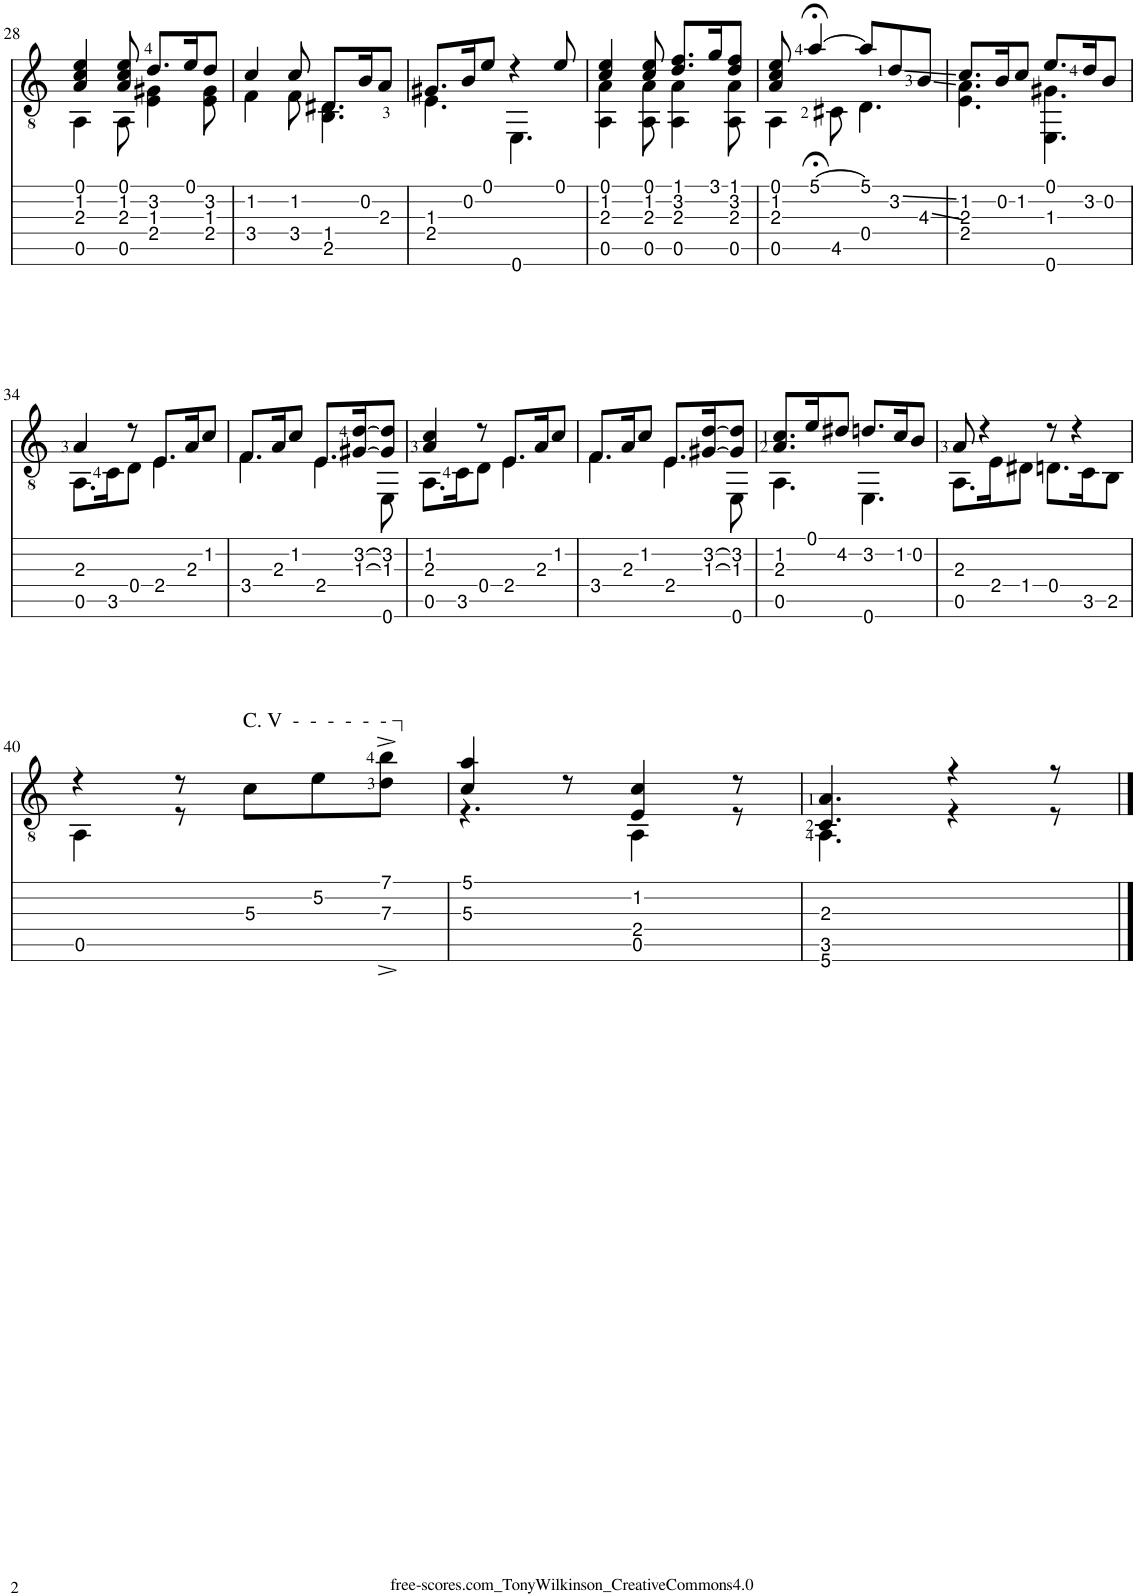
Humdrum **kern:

**kern	**kern
*part1	*part1
*staff2	*staff1
*I"Guitar	*
*I'Guit.	*
!!LO:PB:g=z
*	*clefGv2
*k[]	*k[]
*M6/8	*M6/8
=28	=28
*^	*^
4A 4c 4e	4AA	4A/ 4c/ 4e/	4AA\
8A 8c 8e	8AA	8A/ 8c/ 8e/	8AA\
8.dL	4E 4G#	8.d/L	4E\ 4G#X\
16eK	.	16e/K	.
8dJ	8E 8G#	8d/J	8E\ 8G#\
=29	=29	=29	=29
4c	4F	4c/	4F\
8c	8F	8c/	8F\
8.D#L	4.D# 4.BB	8.D#X/L	4.BB\ 4.D#\
16BK	.	16B/K	.
8AJ	.	8A/J	.
=30	=30	=30	=30
8.G#L	4.E	8.G#X/L	4.E\
16BK	.	16B/K	.
8eJ	.	8e/J	.
4r	4.EE	4r	4.EE\
8e	.	8e/	.
=31	=31	=31	=31
4c 4e	4AA 4A	4c/ 4e/	4AA\ 4A\
8c 8e	8AA 8A	8c/ 8e/	8AA\ 8A\
8.d\ 8.f\L	4AA 4A	8.d/ 8.f/L	4AA\ 4A\
16gK	.	16g/K	.
8d\ 8f\J	8AA 8A	8d/ 8f/J	8AA\ 8A\
=32	=32	=32	=32
8A 8c 8e	4AA	8A/ 8c/ 8e/	4AA\
[4a;<	.	[4a;</	.
.	8C#	.	8C#X\
8aL]	4.D	8a/L]	4.D\
8d	.	8d/	.
8BJ	.	8B/J	.
=33	=33	=33	=33
8.cL	4.E 4.A	8.c/L	4.E\ 4.A\
16BK	.	16B/K	.
8cJ	.	8c/J	.
8.eL	4.EE 4.G#	8.e/L	4.EE\ 4.G#X\
16dK	.	16d/K	.
8BJ	.	8B/J	.
!!LO:LB:g=z	!!
=34	=34	=34	=34
4A	8.AAL	4A/	8.AA\L
.	16CK	.	16C\K
8r	8DJ	8r	8D\J
8.EL	4.E	8.E/L	4.E\
16AK	.	16A/K	.
8cJ	.	8c/J	.
=35	=35	=35	=35
8.FL	4.F	8.F/L	4.F\
16AK	.	16A/K	.
8cJ	.	8c/J	.
8.EL	4E	8.E/L	4E\
[16G#\ [16d\K	.	[16G#X/ [16d/K	.
8G#]\ 8d]\J	8EE	8G#/] 8d/]J	8EE\
=36	=36	=36	=36
4A 4c	8.AAL	4A/ 4c/	8.AA\L
.	16CK	.	16C\K
8r	8DJ	8r	8D\J
8.EL	4.E	8.E/L	4.E\
16AK	.	16A/K	.
8cJ	.	8c/J	.
=37	=37	=37	=37
8.FL	4.F	8.F/L	4.F\
16AK	.	16A/K	.
8cJ	.	8c/J	.
8.EL	4E	8.E/L	4E\
[16G#X\ [16d\K	.	[16G#X/ [16d/K	.
8G#]\ 8d]\J	8EE	8G#/] 8d/]J	8EE\
=38	=38	=38	=38
8.A\ 8.c\L	4.AA	8.A/ 8.c/L	4.AA\
16eK	.	16e/K	.
8d#J	.	8d#X/J	.
8.dL	4.EE	8.dn/L	4.EE\
16cK	.	16c/K	.
8BJ	.	8B/J	.
=39	=39	=39	=39
8A	8.AAL	8A/	8.AA\L
4r	.	4r	.
.	16EK	.	16E\K
.	8D#J	.	8D#X\J
8r	8.DL	8r	8.Dn\L
4r	.	4r	.
.	16CK	.	16C\K
.	8BBJ	.	8BB\J
!!LO:LB:g=z	!!
=40	=40	=40	=40
4r	4AA	4r	4AA\
8r	8r	8r	8r
!	!	!LO:TX:a:t=C. V  -  -  -  -  -  - ┐	!
8cL	4.ryy	8c\L	4.ryy
8e	.	8e\	.
8d^\ 8b^\J	.	8d\^ 8b\^J	.
=41	=41	=41	=41
4c 4a	4.r	4c/ 4a/	4.r
8r	.	8r	.
4E 4c	4AA	4E/ 4c/	4AA\
8r	8r	8r	8r
=42	=42	=42	=42
4.C 4.A	4.AA	4.C/ 4.A/	4.AA\
4r	4r	4r	4r
8r	8r	8r	8r
*v	*v	*	*
*	*v	*v
==	==
*-	*-
